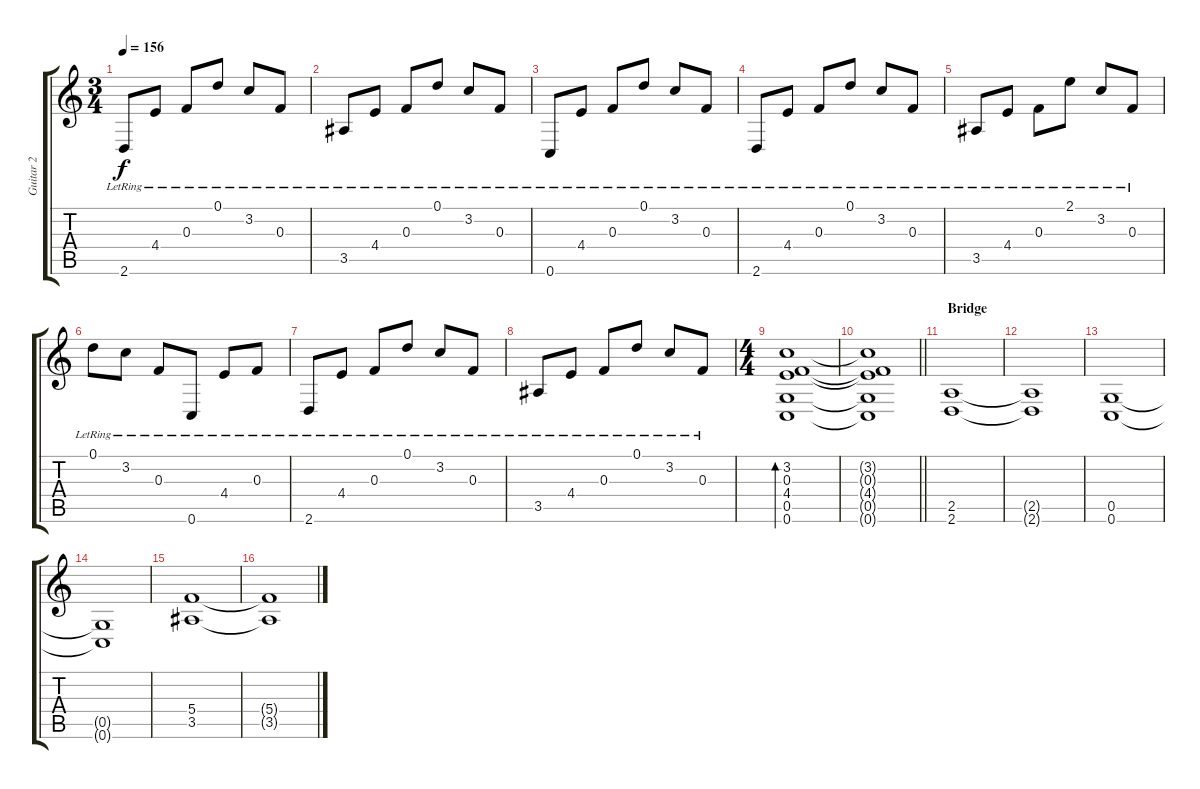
\track ("Guitar 2" "Guitar 2") {instrument overdrivenguitar}
\staff {score tabs}
\tuning (D4 A3 F3 C3 G2 C2) {hide}
\ts (3 4)
\tempo 156
\clef g2
\ks c
2.6{lr}.8{dy f} 4.4{lr}.8 0.3{lr}.8 0.1{lr}.8 3.2{lr}.8 0.3{lr}.8 |
3.5{lr}.8 4.4{lr}.8 0.3{lr}.8 0.1{lr}.8 3.2{lr}.8 0.3{lr}.8 |
0.6{lr}.8 4.4{lr}.8 0.3{lr}.8 0.1{lr}.8 3.2{lr}.8 0.3{lr}.8 |
2.6{lr}.8 4.4{lr}.8 0.3{lr}.8 0.1{lr}.8 3.2{lr}.8 0.3{lr}.8 |
3.5{lr}.8 4.4{lr}.8 0.3{lr}.8 2.1{lr}.8 3.2{lr}.8 0.3{lr}.8 |
0.1{lr}.8 3.2{lr}.8 0.3{lr}.8 0.6{lr}.8 4.4{lr}.8 0.3{lr}.8 |
2.6{lr}.8 4.4{lr}.8 0.3{lr}.8 0.1{lr}.8 3.2{lr}.8 0.3{lr}.8 |
3.5{lr}.8 4.4{lr}.8 0.3{lr}.8 0.1{lr}.8 3.2{lr}.8 0.3{lr}.8 |
\ts (4 4)
(3.2 0.3 4.4 0.5 0.6).1{bd 480} |
\barLineRight lightlight
(3.2{t} 0.3{t} 4.4{t} 0.5{t} 0.6{t}).1 |
\section ("" " Bridge")
(2.5 2.6).1{volume 16 instrument overdrivenguitar} |
(2.5{t} 2.6{t}).1 |
(0.5 0.6).1 |
(0.5{t} 0.6{t}).1 |
(5.4 3.5).1 |
(5.4{t} 3.5{t}).1
